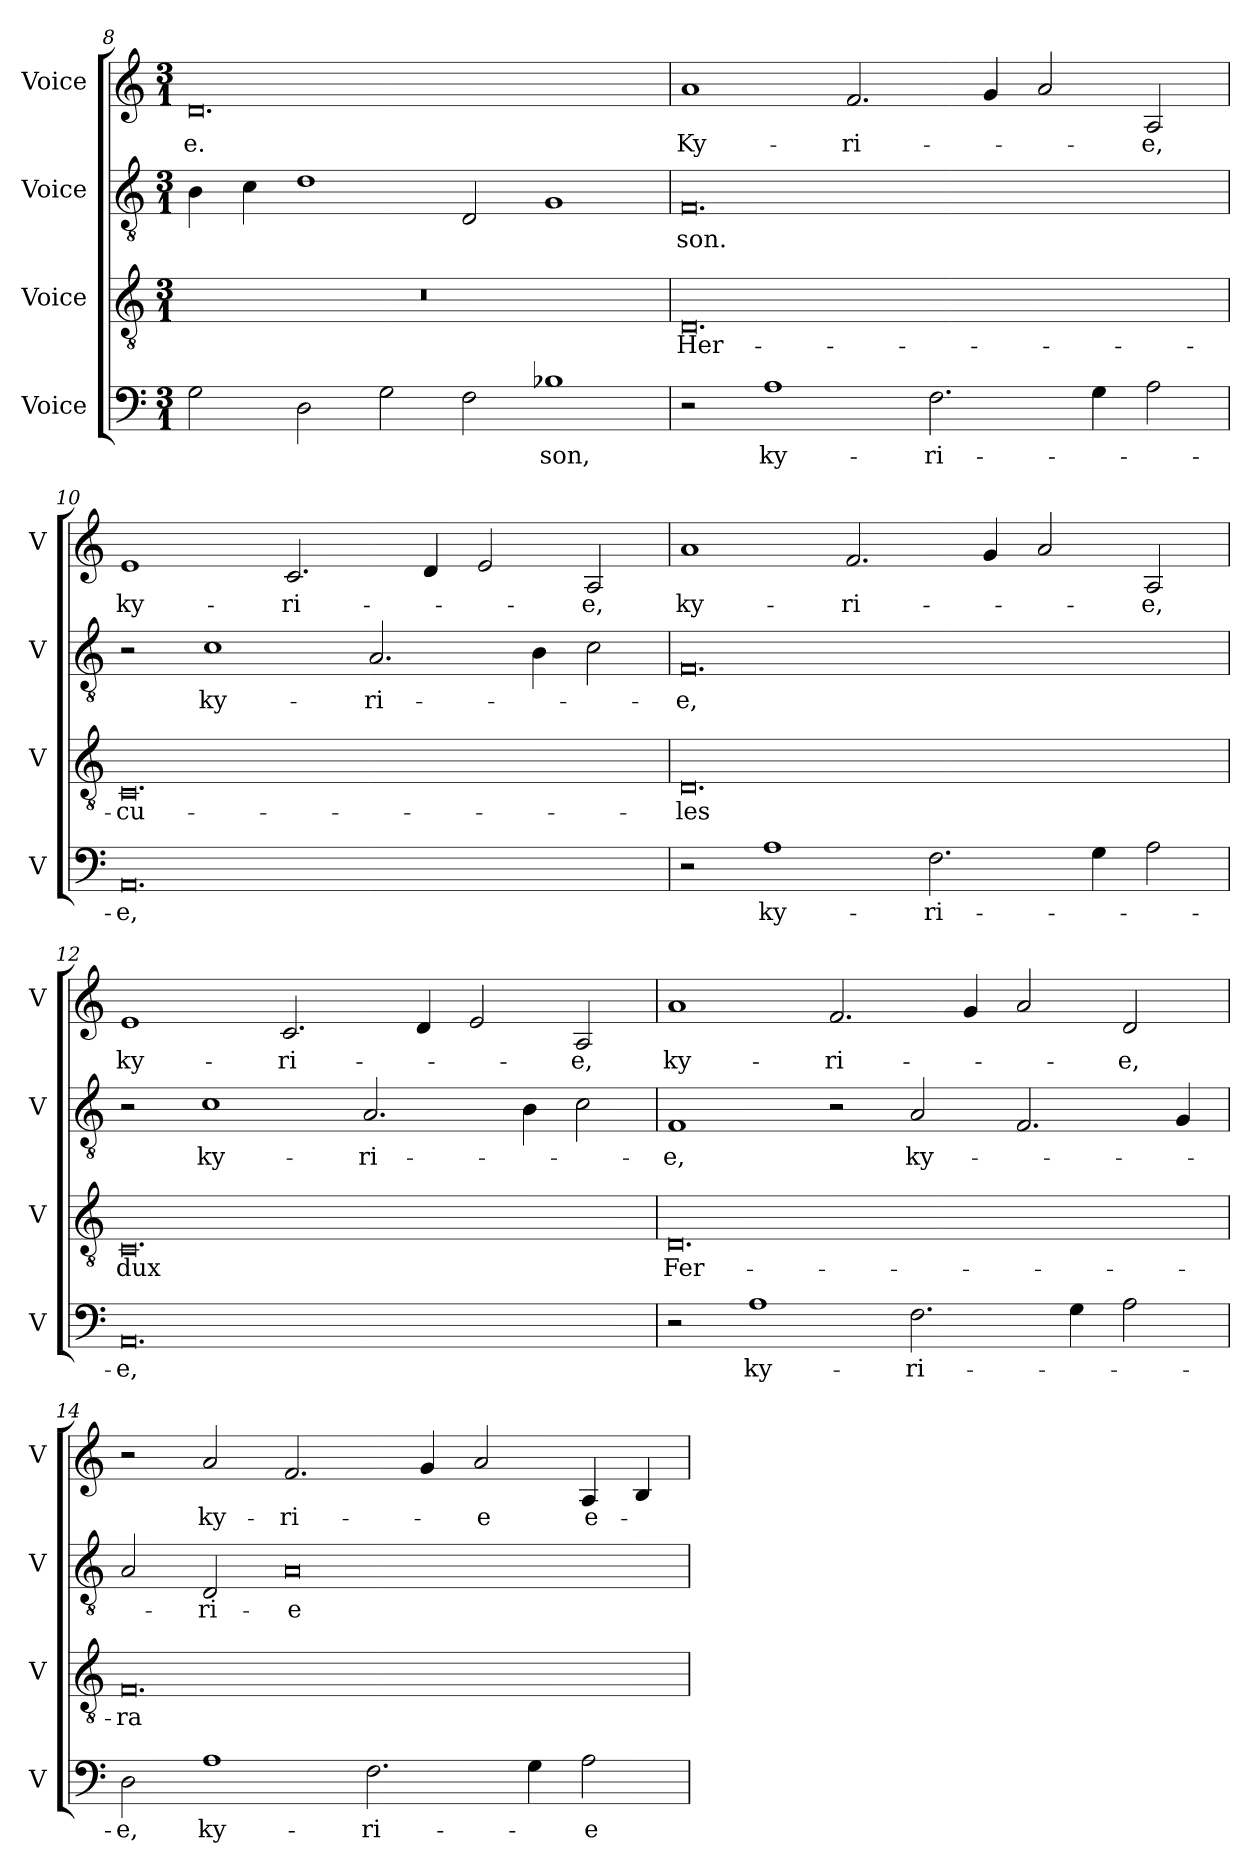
**kern	**text	**kern	**text	**kern	**text	**kern	**text
*part4	*part4	*part3	*part3	*part2	*part2	*part1	*part1
*staff4	*staff4	*staff3	*staff3	*staff2	*staff2	*staff1	*staff1
*I"Voice	*	*I"Voice	*	*I"Voice	*	*I"Voice	*
*I'V	*	*I'V	*	*I'V	*	*I'V	*
*clefF4	*	*clefGv2	*	*clefGv2	*	*clefG2	*
*k[]	*	*k[]	*	*k[]	*	*k[]	*
*M3/1	*	*M3/1	*	*M3/1	*	*M3/1	*
=8	=8	=8	=8	=8	=8	=8	=8
!	!	!	!	!	!	!	!LO:LY:b
2G\	.	0.r	.	4B\	.	0.d	-e.
.	.	.	.	4c\	.	.	.
2D\	.	.	.	1d	.	.	.
2G\	.	.	.	.	.	.	.
2F\	.	.	.	2D/	.	.	.
!	!LO:LY:b	!	!	!	!	!	!
1B-X	-son,	.	.	1G	.	.	.
!!LO:LB:g=z
=9	=9	=9	=9	=9	=9	=9	=9
!	!	!	!LO:LY:b	!	!LO:LY:b	!	!LO:LY:b
2r	.	0.D	Her-	0.F	-son.	1a	Ky-
!	!LO:LY:b	!	!	!	!	!	!
1A	ky-	.	.	.	.	.	.
!	!	!	!	!	!	!	!LO:LY:b
.	.	.	.	.	.	2.f/	-ri-
!	!LO:LY:b	!	!	!	!	!	!
2.F\	-ri-	.	.	.	.	.	.
.	.	.	.	.	.	4g/	.
.	.	.	.	.	.	2a/	.
4G\	.	.	.	.	.	.	.
!	!	!	!	!	!	!	!LO:LY:b
2A\	.	.	.	.	.	2A/	-e,
=10	=10	=10	=10	=10	=10	=10	=10
!	!LO:LY:b	!	!LO:LY:b	!	!	!	!LO:LY:b
0.AA	-e,	0.C	-cu-	2r	.	1e	ky-
!	!	!	!	!	!LO:LY:b	!	!
.	.	.	.	1c	ky-	.	.
!	!	!	!	!	!	!	!LO:LY:b
.	.	.	.	.	.	2.c/	-ri-
!	!	!	!	!	!LO:LY:b	!	!
.	.	.	.	2.A/	-ri-	.	.
.	.	.	.	.	.	4d/	.
.	.	.	.	.	.	2e/	.
.	.	.	.	4B\	.	.	.
!	!	!	!	!	!	!	!LO:LY:b
.	.	.	.	2c\	.	2A/	-e,
!!LO:LB:g=z
=11	=11	=11	=11	=11	=11	=11	=11
!	!	!	!LO:LY:b	!	!LO:LY:b	!	!LO:LY:b
2r	.	0.D	-les	0.F	-e,	1a	ky-
!	!LO:LY:b	!	!	!	!	!	!
1A	ky-	.	.	.	.	.	.
!	!	!	!	!	!	!	!LO:LY:b
.	.	.	.	.	.	2.f/	-ri-
!	!LO:LY:b	!	!	!	!	!	!
2.F\	-ri-	.	.	.	.	.	.
.	.	.	.	.	.	4g/	.
.	.	.	.	.	.	2a/	.
4G\	.	.	.	.	.	.	.
!	!	!	!	!	!	!	!LO:LY:b
2A\	.	.	.	.	.	2A/	-e,
=12	=12	=12	=12	=12	=12	=12	=12
!	!LO:LY:b	!	!LO:LY:b	!	!	!	!LO:LY:b
0.AA	-e,	0.C	dux	2r	.	1e	ky-
!	!	!	!	!	!LO:LY:b	!	!
.	.	.	.	1c	ky-	.	.
!	!	!	!	!	!	!	!LO:LY:b
.	.	.	.	.	.	2.c/	-ri-
!	!	!	!	!	!LO:LY:b	!	!
.	.	.	.	2.A/	-ri-	.	.
.	.	.	.	.	.	4d/	.
.	.	.	.	.	.	2e/	.
.	.	.	.	4B\	.	.	.
!	!	!	!	!	!	!	!LO:LY:b
.	.	.	.	2c\	.	2A/	-e,
!!LO:PB:g=z
=13	=13	=13	=13	=13	=13	=13	=13
!	!	!	!LO:LY:b	!	!LO:LY:b	!	!LO:LY:b
2r	.	0.D	Fer-	1F	-e,	1a	ky-
!	!LO:LY:b	!	!	!	!	!	!
1A	ky-	.	.	.	.	.	.
!	!	!	!	!	!	!	!LO:LY:b
.	.	.	.	2r	.	2.f/	-ri-
!	!LO:LY:b	!	!	!	!LO:LY:b	!	!
2.F\	-ri-	.	.	2A/	ky-	.	.
.	.	.	.	.	.	4g/	.
.	.	.	.	2.F/	.	2a/	.
4G\	.	.	.	.	.	.	.
!	!	!	!	!	!	!	!LO:LY:b
2A\	.	.	.	.	.	2d/	-e,
.	.	.	.	4G/	.	.	.
=14	=14	=14	=14	=14	=14	=14	=14
!	!LO:LY:b	!	!LO:LY:b	!	!	!	!
2D\	-e,	0.F	-ra-	2A/	.	2r	.
!	!LO:LY:b	!	!	!	!LO:LY:b	!	!LO:LY:b
1A	ky-	.	.	2D/	-ri-	2a/	ky-
!	!	!	!	!	!LO:LY:b	!	!LO:LY:b
.	.	.	.	0A	-e	2.f/	-ri-
!	!LO:LY:b	!	!	!	!	!	!
2.F\	-ri-	.	.	.	.	.	.
.	.	.	.	.	.	4g/	.
!	!	!	!	!	!	!	!LO:LY:b
.	.	.	.	.	.	2a/	-e
4G\	.	.	.	.	.	.	.
!	!LO:LY:b	!	!	!	!	!	!LO:LY:b
2A\	-e	.	.	.	.	4A/	e-
.	.	.	.	.	.	4B/	.
=	=	=	=	=	=	=	=
*-	*-	*-	*-	*-	*-	*-	*-
